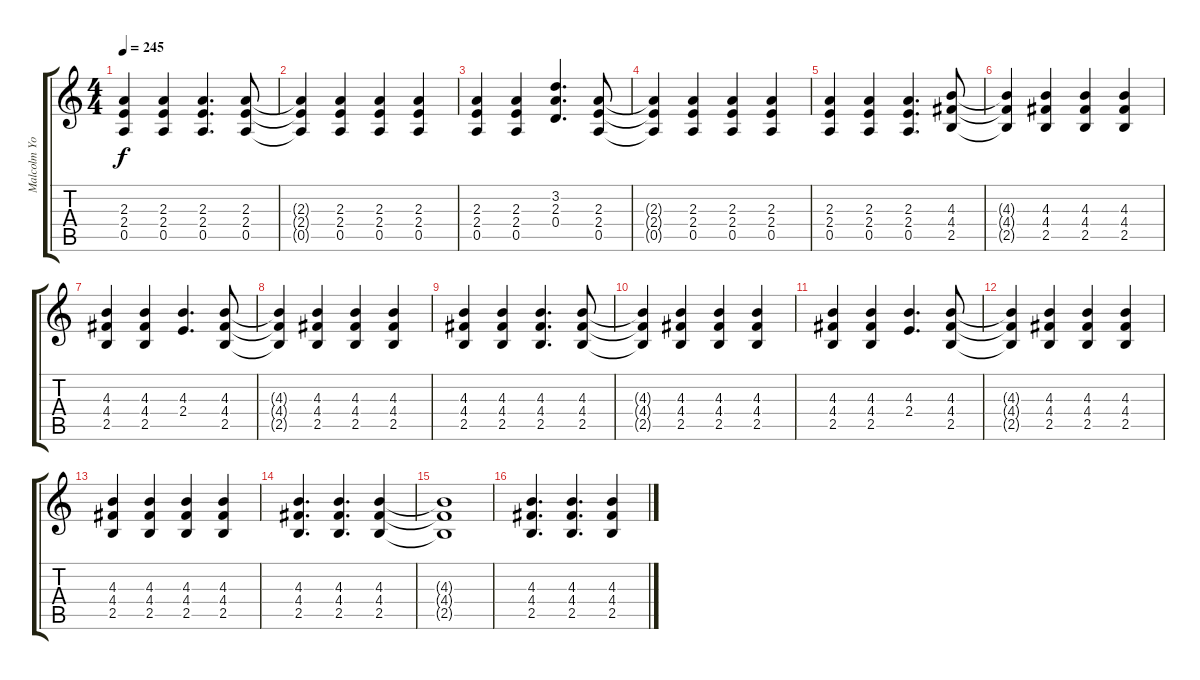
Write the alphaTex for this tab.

\track ("Malcolm Young" "Malcolm Yo") {instrument overdrivenguitar}
\staff {score tabs}
\tuning (E4 B3 G3 D3 A2 E2) {hide}
\ts (4 4)
\tempo 245
\clef g2
\ks c
(2.3 2.4 0.5).4{dy f} (2.3 2.4 0.5).4 (2.3 2.4 0.5).4{d} (2.3 2.4 0.5).8 |
(2.3{t} 2.4{t} 0.5{t}).4 (2.3 2.4 0.5).4 (2.3 2.4 0.5).4 (2.3 2.4 0.5).4 |
(2.3 2.4 0.5).4 (2.3 2.4 0.5).4 (3.2 2.3 0.4).4{d} (2.3 2.4 0.5).8 |
(2.3{t} 2.4{t} 0.5{t}).4 (2.3 2.4 0.5).4 (2.3 2.4 0.5).4 (2.3 2.4 0.5).4 |
(2.3 2.4 0.5).4 (2.3 2.4 0.5).4 (2.3 2.4 0.5).4{d} (4.3 4.4 2.5).8 |
(4.3{t} 4.4{t} 2.5{t}).4 (4.3 4.4 2.5).4 (4.3 4.4 2.5).4 (4.3 4.4 2.5).4 |
(4.3 4.4 2.5).4 (4.3 4.4 2.5).4 (4.3 2.4).4{d} (4.3 4.4 2.5).8 |
(4.3{t} 4.4{t} 2.5{t}).4 (4.3 4.4 2.5).4 (4.3 4.4 2.5).4 (4.3 4.4 2.5).4 |
(4.3 4.4 2.5).4 (4.3 4.4 2.5).4 (4.3 4.4 2.5).4{d} (4.3 4.4 2.5).8 |
(4.3{t} 4.4{t} 2.5{t}).4 (4.3 4.4 2.5).4 (4.3 4.4 2.5).4 (4.3 4.4 2.5).4 |
(4.3 4.4 2.5).4 (4.3 4.4 2.5).4 (4.3 2.4).4{d} (4.3 4.4 2.5).8 |
(4.3{t} 4.4{t} 2.5{t}).4 (4.3 4.4 2.5).4 (4.3 4.4 2.5).4 (4.3 4.4 2.5).4 |
(4.3 4.4 2.5).4 (4.3 4.4 2.5).4 (4.3 4.4 2.5).4 (4.3 4.4 2.5).4 |
(4.3 4.4 2.5).4{d} (4.3 4.4 2.5).4{d} (4.3 4.4 2.5).4 |
(4.3{t} 4.4{t} 2.5{t}).1 |
(4.3 4.4 2.5).4{d} (4.3 4.4 2.5).4{d} (4.3 4.4 2.5).4
